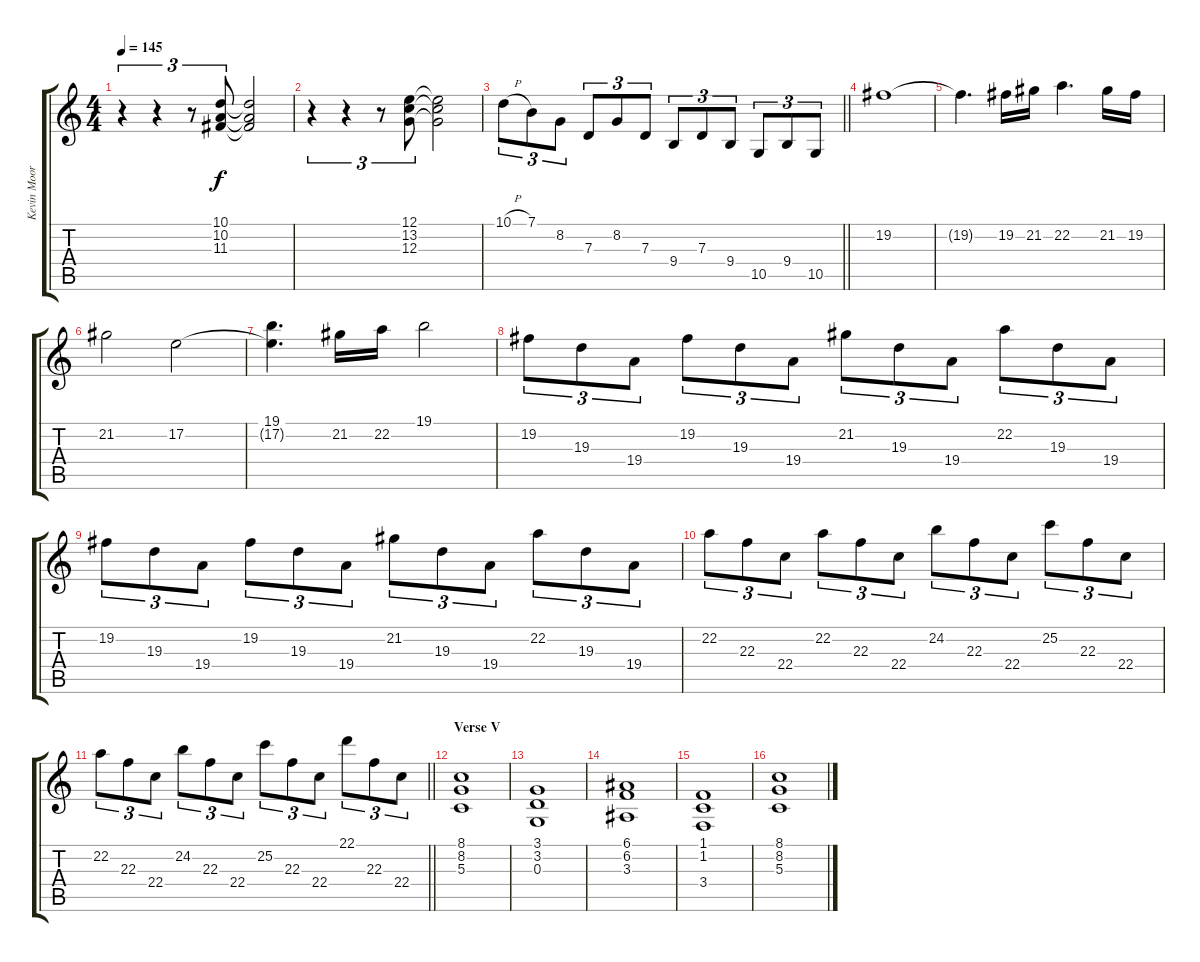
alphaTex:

\track ("Kevin Moore" "Kevin Moor") {instrument lead2sawtooth}
\staff {score tabs}
\tuning (E4 B3 G3 D3 A2 E2) {hide}
\ts (4 4)
\tempo 145
\clef g2
\ks c
r.4{tu (3 2) dy f} r.4{tu (3 2)} r.8{tu (3 2)} (10.1 10.2 11.3).8{tu (3 2)} (10.1{t} 10.2{t} 11.3{t}).2 |
r.4{tu (3 2)} r.4{tu (3 2)} r.8{tu (3 2)} (12.1 13.2 12.3).8{tu (3 2)} (12.1{t} 13.2{t} 12.3{t}).2 |
\barLineRight lightlight
10.1{h}.8{tu (3 2)} 7.1.8{tu (3 2)} 8.2.8{tu (3 2)} 7.3.8{tu (3 2)} 8.2.8{tu (3 2)} 7.3.8{tu (3 2)} 9.4.8{tu (3 2)} 7.3.8{tu (3 2)} 9.4.8{tu (3 2)} 10.5.8{tu (3 2)} 9.4.8{tu (3 2)} 10.5.8{tu (3 2)} |
19.2.1 |
19.2{t}.4{d} 19.2.16 21.2.16 22.2.4{d} 21.2.16 19.2.16 |
21.2.2 17.2.2 |
(19.1 17.2{t}).4{d} 21.2.16 22.2.16 19.1.2 |
19.2.8{tu (3 2)} 19.3.8{tu (3 2)} 19.4.8{tu (3 2)} 19.2.8{tu (3 2)} 19.3.8{tu (3 2)} 19.4.8{tu (3 2)} 21.2.8{tu (3 2)} 19.3.8{tu (3 2)} 19.4.8{tu (3 2)} 22.2.8{tu (3 2)} 19.3.8{tu (3 2)} 19.4.8{tu (3 2)} |
19.2.8{tu (3 2)} 19.3.8{tu (3 2)} 19.4.8{tu (3 2)} 19.2.8{tu (3 2)} 19.3.8{tu (3 2)} 19.4.8{tu (3 2)} 21.2.8{tu (3 2)} 19.3.8{tu (3 2)} 19.4.8{tu (3 2)} 22.2.8{tu (3 2)} 19.3.8{tu (3 2)} 19.4.8{tu (3 2)} |
22.2.8{tu (3 2)} 22.3.8{tu (3 2)} 22.4.8{tu (3 2)} 22.2.8{tu (3 2)} 22.3.8{tu (3 2)} 22.4.8{tu (3 2)} 24.2.8{tu (3 2)} 22.3.8{tu (3 2)} 22.4.8{tu (3 2)} 25.2.8{tu (3 2)} 22.3.8{tu (3 2)} 22.4.8{tu (3 2)} |
\barLineRight lightlight
22.2.8{tu (3 2)} 22.3.8{tu (3 2)} 22.4.8{tu (3 2)} 24.2.8{tu (3 2)} 22.3.8{tu (3 2)} 22.4.8{tu (3 2)} 25.2.8{tu (3 2)} 22.3.8{tu (3 2)} 22.4.8{tu (3 2)} 22.1.8{tu (3 2)} 22.3.8{tu (3 2)} 22.4.8{tu (3 2)} |
\section ("" "Verse V")
(8.1 8.2 5.3).1{volume 13 instrument stringensemble1} |
(3.1 3.2 0.3).1 |
(6.1 6.2 3.3).1 |
(1.1 1.2 3.4).1 |
(8.1 8.2 5.3).1
